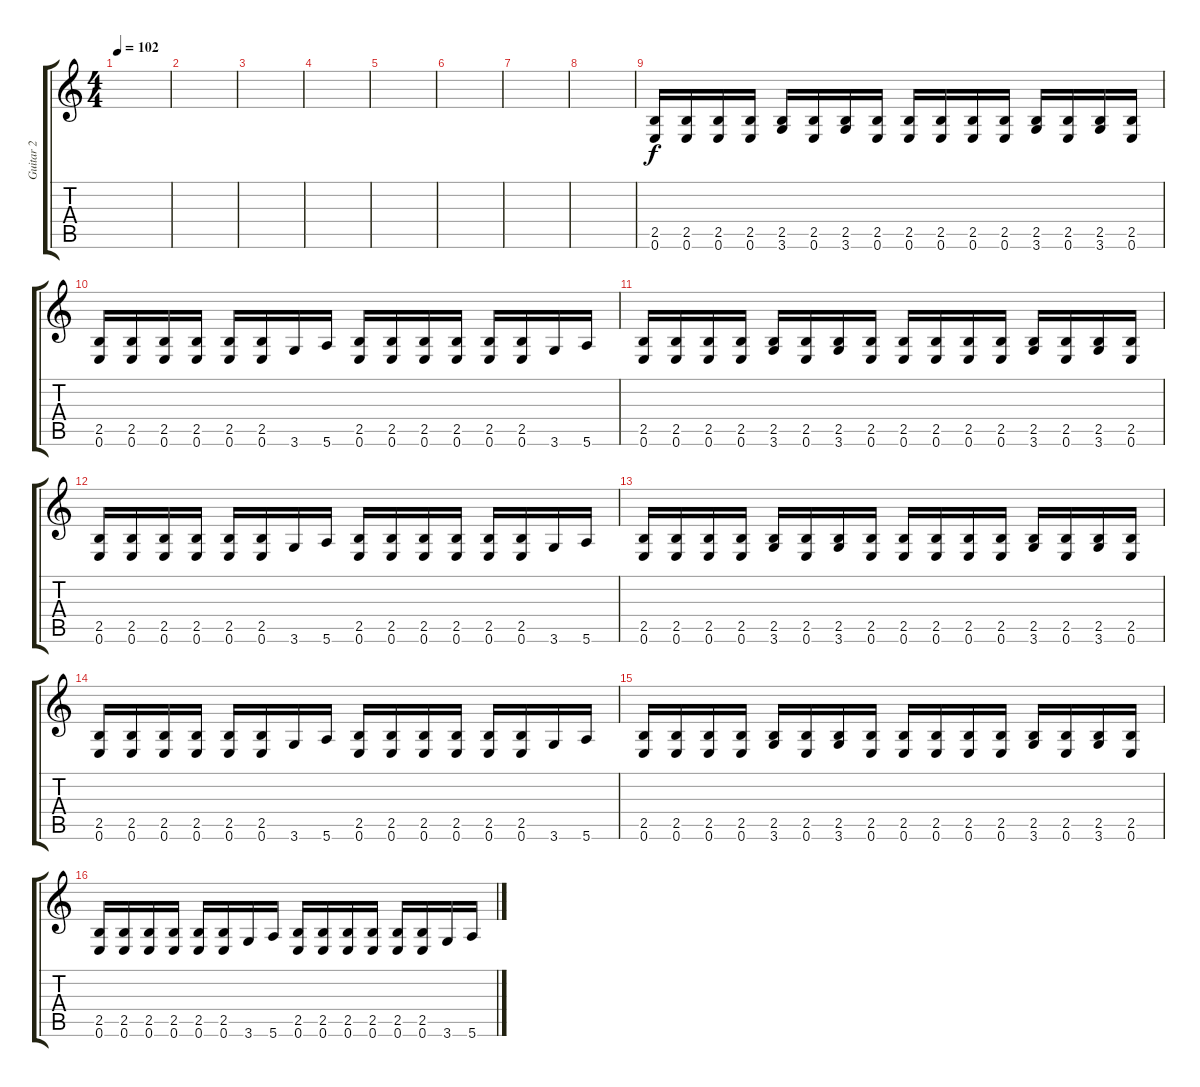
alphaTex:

\track ("Guitar 2" "Guitar 2") {instrument overdrivenguitar}
\staff {score tabs}
\tuning (E4 B3 G3 D3 A2 E2) {hide}
\ts (4 4)
\tempo 102
\clef g2
\ks c
|
|
|
|
|
|
|
|
(2.5 0.6).16 (2.5 0.6).16 (2.5 0.6).16 (2.5 0.6).16 (2.5 3.6).16 (2.5 0.6).16 (2.5 3.6).16 (2.5 0.6).16 (2.5 0.6).16 (2.5 0.6).16 (2.5 0.6).16 (2.5 0.6).16 (2.5 3.6).16 (2.5 0.6).16 (2.5 3.6).16 (2.5 0.6).16 |
(2.5 0.6).16 (2.5 0.6).16 (2.5 0.6).16 (2.5 0.6).16 (2.5 0.6).16 (2.5 0.6).16 3.6.16 5.6.16 (2.5 0.6).16 (2.5 0.6).16 (2.5 0.6).16 (2.5 0.6).16 (2.5 0.6).16 (2.5 0.6).16 3.6.16 5.6.16 |
(2.5 0.6).16 (2.5 0.6).16 (2.5 0.6).16 (2.5 0.6).16 (2.5 3.6).16 (2.5 0.6).16 (2.5 3.6).16 (2.5 0.6).16 (2.5 0.6).16 (2.5 0.6).16 (2.5 0.6).16 (2.5 0.6).16 (2.5 3.6).16 (2.5 0.6).16 (2.5 3.6).16 (2.5 0.6).16 |
(2.5 0.6).16 (2.5 0.6).16 (2.5 0.6).16 (2.5 0.6).16 (2.5 0.6).16 (2.5 0.6).16 3.6.16 5.6.16 (2.5 0.6).16 (2.5 0.6).16 (2.5 0.6).16 (2.5 0.6).16 (2.5 0.6).16 (2.5 0.6).16 3.6.16 5.6.16 |
(2.5 0.6).16 (2.5 0.6).16 (2.5 0.6).16 (2.5 0.6).16 (2.5 3.6).16 (2.5 0.6).16 (2.5 3.6).16 (2.5 0.6).16 (2.5 0.6).16 (2.5 0.6).16 (2.5 0.6).16 (2.5 0.6).16 (2.5 3.6).16 (2.5 0.6).16 (2.5 3.6).16 (2.5 0.6).16 |
(2.5 0.6).16 (2.5 0.6).16 (2.5 0.6).16 (2.5 0.6).16 (2.5 0.6).16 (2.5 0.6).16 3.6.16 5.6.16 (2.5 0.6).16 (2.5 0.6).16 (2.5 0.6).16 (2.5 0.6).16 (2.5 0.6).16 (2.5 0.6).16 3.6.16 5.6.16 |
(2.5 0.6).16 (2.5 0.6).16 (2.5 0.6).16 (2.5 0.6).16 (2.5 3.6).16 (2.5 0.6).16 (2.5 3.6).16 (2.5 0.6).16 (2.5 0.6).16 (2.5 0.6).16 (2.5 0.6).16 (2.5 0.6).16 (2.5 3.6).16 (2.5 0.6).16 (2.5 3.6).16 (2.5 0.6).16 |
(2.5 0.6).16 (2.5 0.6).16 (2.5 0.6).16 (2.5 0.6).16 (2.5 0.6).16 (2.5 0.6).16 3.6.16 5.6.16 (2.5 0.6).16 (2.5 0.6).16 (2.5 0.6).16 (2.5 0.6).16 (2.5 0.6).16 (2.5 0.6).16 3.6.16 5.6.16
